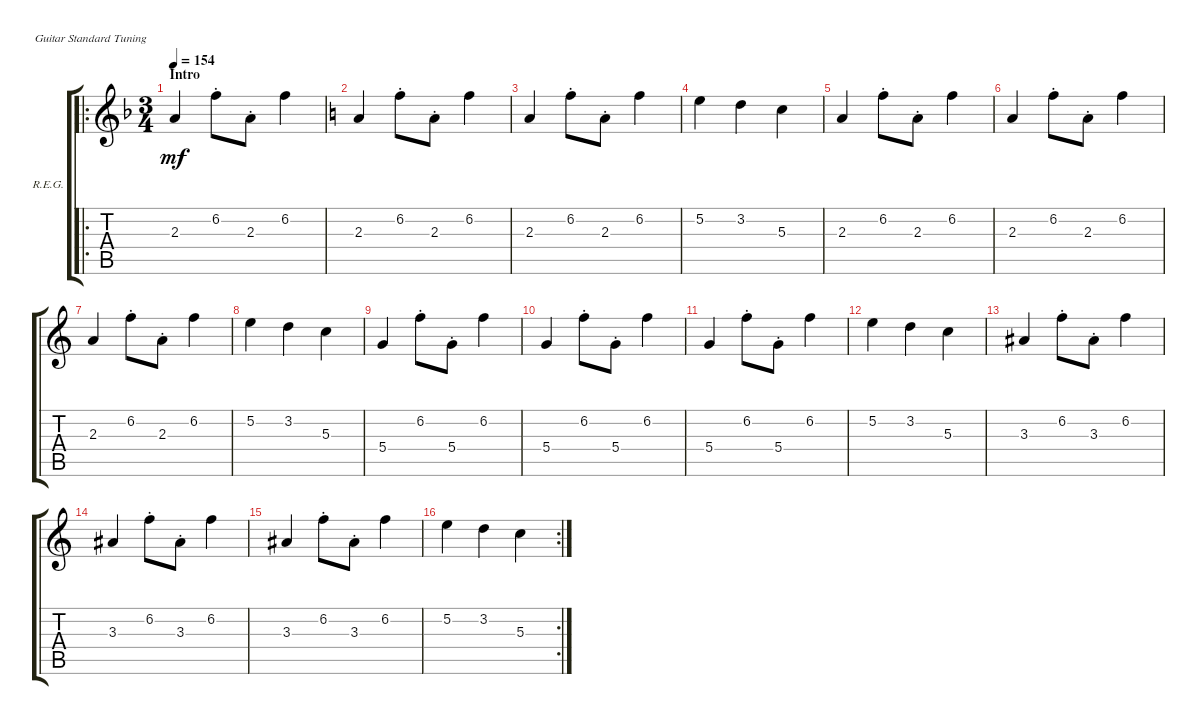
\defaultSystemsLayout 4
\bracketExtendMode groupsimilarinstruments
\firstSystemTrackNameOrientation horizontal
\otherSystemsTrackNameOrientation horizontal
\track ("Rhythm Electric Guitar" "R.E.G.") {multiBarRest instrument electricguitarclean}
\staff {score tabs}
\tuning (E4 B3 G3 D3 A2 E2)
\ro
\ts (3 4)
\section ("" "Intro")
\tempo 154
\clef g2
\ks f
2.3.4{lyrics (0 "") lyrics (1 "") lyrics (2 "") lyrics (3 "") lyrics (4 "") dy mf instrument electricguitarclean} 6.2{st}.8{lyrics (0 "") lyrics (1 "") lyrics (2 "") lyrics (3 "") lyrics (4 "")} 2.3{st}.8{lyrics (0 "") lyrics (1 "") lyrics (2 "") lyrics (3 "") lyrics (4 "")} 6.2.4{lyrics (0 "") lyrics (1 "") lyrics (2 "") lyrics (3 "") lyrics (4 "")} |
\ks c
2.3.4{lyrics (0 "") lyrics (1 "") lyrics (2 "") lyrics (3 "") lyrics (4 "")} 6.2{st}.8{lyrics (0 "") lyrics (1 "") lyrics (2 "") lyrics (3 "") lyrics (4 "")} 2.3{st}.8{lyrics (0 "") lyrics (1 "") lyrics (2 "") lyrics (3 "") lyrics (4 "")} 6.2.4{lyrics (0 "") lyrics (1 "") lyrics (2 "") lyrics (3 "") lyrics (4 "")} |
2.3.4{lyrics (0 "") lyrics (1 "") lyrics (2 "") lyrics (3 "") lyrics (4 "")} 6.2{st}.8{lyrics (0 "") lyrics (1 "") lyrics (2 "") lyrics (3 "") lyrics (4 "")} 2.3{st}.8{lyrics (0 "") lyrics (1 "") lyrics (2 "") lyrics (3 "") lyrics (4 "")} 6.2.4{lyrics (0 "") lyrics (1 "") lyrics (2 "") lyrics (3 "") lyrics (4 "")} |
5.2.4{lyrics (0 "") lyrics (1 "") lyrics (2 "") lyrics (3 "") lyrics (4 "")} 3.2.4{lyrics (0 "") lyrics (1 "") lyrics (2 "") lyrics (3 "") lyrics (4 "")} 5.3.4{lyrics (0 "") lyrics (1 "") lyrics (2 "") lyrics (3 "") lyrics (4 "")} |
2.3.4{lyrics (0 "") lyrics (1 "") lyrics (2 "") lyrics (3 "") lyrics (4 "")} 6.2{st}.8{lyrics (0 "") lyrics (1 "") lyrics (2 "") lyrics (3 "") lyrics (4 "")} 2.3{st}.8{lyrics (0 "") lyrics (1 "") lyrics (2 "") lyrics (3 "") lyrics (4 "")} 6.2.4{lyrics (0 "") lyrics (1 "") lyrics (2 "") lyrics (3 "") lyrics (4 "")} |
2.3.4{lyrics (0 "") lyrics (1 "") lyrics (2 "") lyrics (3 "") lyrics (4 "")} 6.2{st}.8{lyrics (0 "") lyrics (1 "") lyrics (2 "") lyrics (3 "") lyrics (4 "")} 2.3{st}.8{lyrics (0 "") lyrics (1 "") lyrics (2 "") lyrics (3 "") lyrics (4 "")} 6.2.4{lyrics (0 "") lyrics (1 "") lyrics (2 "") lyrics (3 "") lyrics (4 "")} |
2.3.4{lyrics (0 "") lyrics (1 "") lyrics (2 "") lyrics (3 "") lyrics (4 "")} 6.2{st}.8{lyrics (0 "") lyrics (1 "") lyrics (2 "") lyrics (3 "") lyrics (4 "")} 2.3{st}.8{lyrics (0 "") lyrics (1 "") lyrics (2 "") lyrics (3 "") lyrics (4 "")} 6.2.4{lyrics (0 "") lyrics (1 "") lyrics (2 "") lyrics (3 "") lyrics (4 "")} |
5.2.4{lyrics (0 "") lyrics (1 "") lyrics (2 "") lyrics (3 "") lyrics (4 "")} 3.2.4{lyrics (0 "") lyrics (1 "") lyrics (2 "") lyrics (3 "") lyrics (4 "")} 5.3.4{lyrics (0 "") lyrics (1 "") lyrics (2 "") lyrics (3 "") lyrics (4 "")} |
5.4.4{lyrics (0 "") lyrics (1 "") lyrics (2 "") lyrics (3 "") lyrics (4 "")} 6.2{st}.8{lyrics (0 "") lyrics (1 "") lyrics (2 "") lyrics (3 "") lyrics (4 "")} 5.4{st}.8{lyrics (0 "") lyrics (1 "") lyrics (2 "") lyrics (3 "") lyrics (4 "")} 6.2.4{lyrics (0 "") lyrics (1 "") lyrics (2 "") lyrics (3 "") lyrics (4 "")} |
5.4.4{lyrics (0 "") lyrics (1 "") lyrics (2 "") lyrics (3 "") lyrics (4 "")} 6.2{st}.8{lyrics (0 "") lyrics (1 "") lyrics (2 "") lyrics (3 "") lyrics (4 "")} 5.4{st}.8{lyrics (0 "") lyrics (1 "") lyrics (2 "") lyrics (3 "") lyrics (4 "")} 6.2.4{lyrics (0 "") lyrics (1 "") lyrics (2 "") lyrics (3 "") lyrics (4 "")} |
5.4.4{lyrics (0 "") lyrics (1 "") lyrics (2 "") lyrics (3 "") lyrics (4 "")} 6.2{st}.8{lyrics (0 "") lyrics (1 "") lyrics (2 "") lyrics (3 "") lyrics (4 "")} 5.4{st}.8{lyrics (0 "") lyrics (1 "") lyrics (2 "") lyrics (3 "") lyrics (4 "")} 6.2.4{lyrics (0 "") lyrics (1 "") lyrics (2 "") lyrics (3 "") lyrics (4 "")} |
5.2.4{lyrics (0 "") lyrics (1 "") lyrics (2 "") lyrics (3 "") lyrics (4 "")} 3.2.4{lyrics (0 "") lyrics (1 "") lyrics (2 "") lyrics (3 "") lyrics (4 "")} 5.3.4{lyrics (0 "") lyrics (1 "") lyrics (2 "") lyrics (3 "") lyrics (4 "")} |
3.3.4{lyrics (0 "") lyrics (1 "") lyrics (2 "") lyrics (3 "") lyrics (4 "")} 6.2{st}.8{lyrics (0 "") lyrics (1 "") lyrics (2 "") lyrics (3 "") lyrics (4 "")} 3.3{st}.8{lyrics (0 "") lyrics (1 "") lyrics (2 "") lyrics (3 "") lyrics (4 "")} 6.2.4{lyrics (0 "") lyrics (1 "") lyrics (2 "") lyrics (3 "") lyrics (4 "")} |
3.3.4{lyrics (0 "") lyrics (1 "") lyrics (2 "") lyrics (3 "") lyrics (4 "")} 6.2{st}.8{lyrics (0 "") lyrics (1 "") lyrics (2 "") lyrics (3 "") lyrics (4 "")} 3.3{st}.8{lyrics (0 "") lyrics (1 "") lyrics (2 "") lyrics (3 "") lyrics (4 "")} 6.2.4{lyrics (0 "") lyrics (1 "") lyrics (2 "") lyrics (3 "") lyrics (4 "")} |
3.3.4{lyrics (0 "") lyrics (1 "") lyrics (2 "") lyrics (3 "") lyrics (4 "")} 6.2{st}.8{lyrics (0 "") lyrics (1 "") lyrics (2 "") lyrics (3 "") lyrics (4 "")} 3.3{st}.8{lyrics (0 "") lyrics (1 "") lyrics (2 "") lyrics (3 "") lyrics (4 "")} 6.2.4{lyrics (0 "") lyrics (1 "") lyrics (2 "") lyrics (3 "") lyrics (4 "")} |
\rc 2
5.2.4{lyrics (0 "") lyrics (1 "") lyrics (2 "") lyrics (3 "") lyrics (4 "")} 3.2.4{lyrics (0 "") lyrics (1 "") lyrics (2 "") lyrics (3 "") lyrics (4 "")} 5.3.4{lyrics (0 "") lyrics (1 "") lyrics (2 "") lyrics (3 "") lyrics (4 "")}
